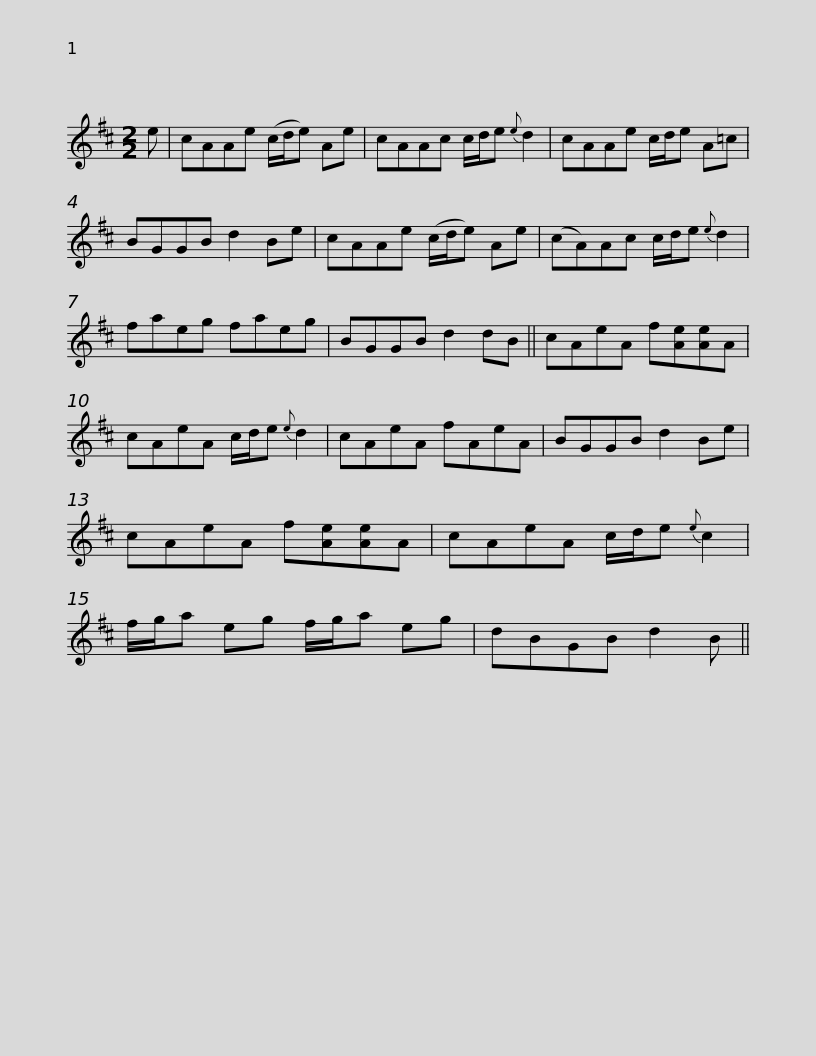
X:1
L:1/8
M:2/2
I:linebreak $
K:D
V:1 treble
V:1
 e | cAAe (c/d/e) Ae | cAAc c/d/e{e} d2 | cAAe c/d/e A=c | BGGB d2 Be | %5
 cAAe (c/d/e) Ae |$ (cA)Ac c/d/e{e} d2 | faeg faeg | BGGB d2 dB || cAeA f[Ae][Ae]A | %10
 cAeA c/d/e{e} d2 |$ cAeA fAeA | BGGB d2 Be | cAeA f[Ae][Ae]A | cAeA c/d/e{e} c2 | %15
 f/g/a eg f/g/a eg |$ dBGB d2 B || %17
